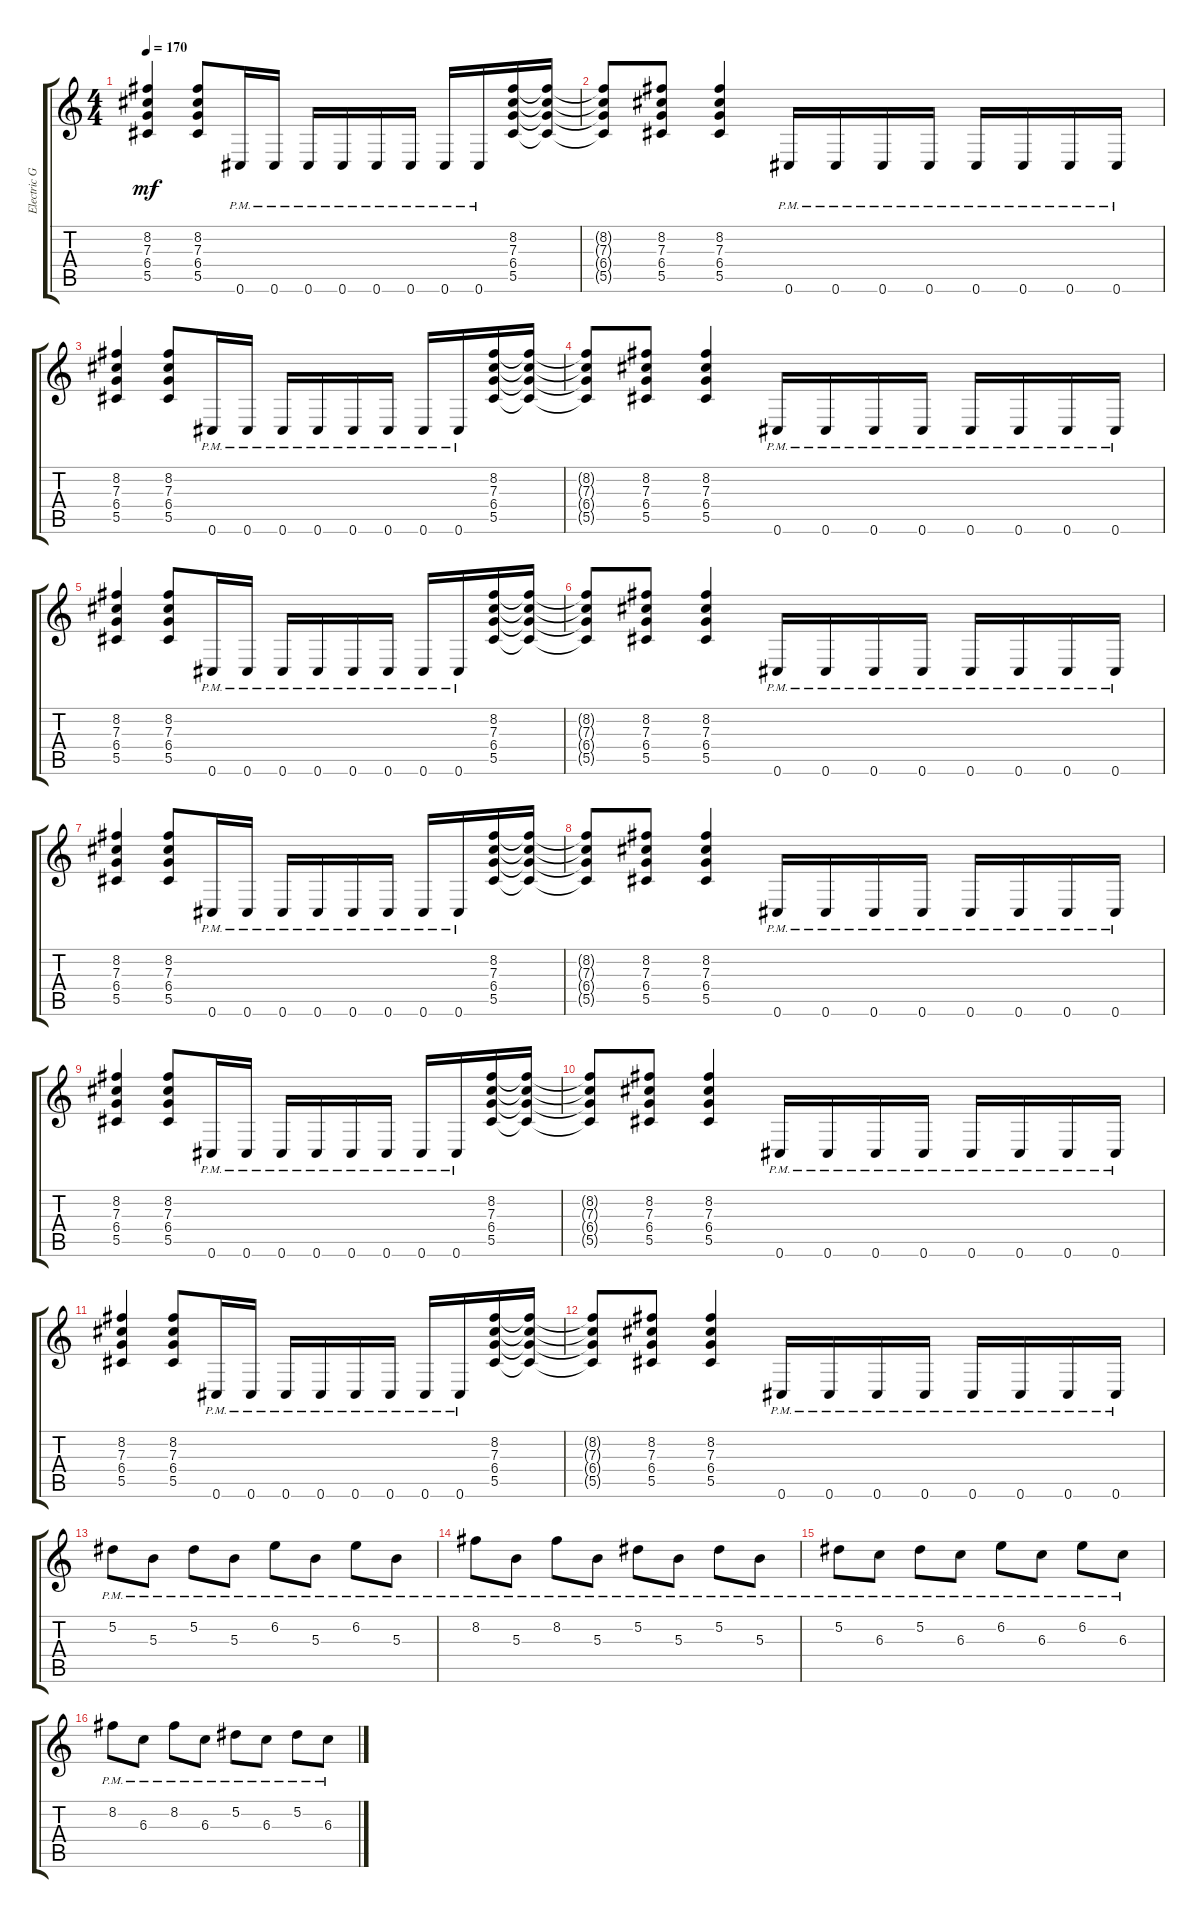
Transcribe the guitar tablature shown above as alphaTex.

\track ("Electric Guitar (Drive)" "Electric G") {instrument overdrivenguitar}
\staff {score tabs}
\tuning (Eb4 Bb3 Gb3 Db3 Ab2 Db2) {hide}
\ts (4 4)
\tempo 170
\clef g2
\ks c
(8.2 7.3 6.4 5.5).4{dy mf instrument overdrivenguitar} (8.2 7.3 6.4 5.5).8 0.6{pm}.16 0.6{pm}.16 0.6{pm}.16 0.6{pm}.16 0.6{pm}.16 0.6{pm}.16 0.6{pm}.16 0.6{pm}.16 (8.2 7.3 6.4 5.5).16 (8.2{t} 7.3{t} 6.4{t} 5.5{t}).16 |
(8.2{t} 7.3{t} 6.4{t} 5.5{t}).8 (8.2 7.3 6.4 5.5).8 (8.2 7.3 6.4 5.5).4 0.6{pm}.16 0.6{pm}.16 0.6{pm}.16 0.6{pm}.16 0.6{pm}.16 0.6{pm}.16 0.6{pm}.16 0.6{pm}.16 |
(8.2 7.3 6.4 5.5).4 (8.2 7.3 6.4 5.5).8 0.6{pm}.16 0.6{pm}.16 0.6{pm}.16 0.6{pm}.16 0.6{pm}.16 0.6{pm}.16 0.6{pm}.16 0.6{pm}.16 (8.2 7.3 6.4 5.5).16 (8.2{t} 7.3{t} 6.4{t} 5.5{t}).16 |
(8.2{t} 7.3{t} 6.4{t} 5.5{t}).8 (8.2 7.3 6.4 5.5).8 (8.2 7.3 6.4 5.5).4 0.6{pm}.16 0.6{pm}.16 0.6{pm}.16 0.6{pm}.16 0.6{pm}.16 0.6{pm}.16 0.6{pm}.16 0.6{pm}.16 |
(8.2 7.3 6.4 5.5).4 (8.2 7.3 6.4 5.5).8 0.6{pm}.16 0.6{pm}.16 0.6{pm}.16 0.6{pm}.16 0.6{pm}.16 0.6{pm}.16 0.6{pm}.16 0.6{pm}.16 (8.2 7.3 6.4 5.5).16 (8.2{t} 7.3{t} 6.4{t} 5.5{t}).16 |
(8.2{t} 7.3{t} 6.4{t} 5.5{t}).8 (8.2 7.3 6.4 5.5).8 (8.2 7.3 6.4 5.5).4 0.6{pm}.16 0.6{pm}.16 0.6{pm}.16 0.6{pm}.16 0.6{pm}.16 0.6{pm}.16 0.6{pm}.16 0.6{pm}.16 |
(8.2 7.3 6.4 5.5).4 (8.2 7.3 6.4 5.5).8 0.6{pm}.16 0.6{pm}.16 0.6{pm}.16 0.6{pm}.16 0.6{pm}.16 0.6{pm}.16 0.6{pm}.16 0.6{pm}.16 (8.2 7.3 6.4 5.5).16 (8.2{t} 7.3{t} 6.4{t} 5.5{t}).16 |
(8.2{t} 7.3{t} 6.4{t} 5.5{t}).8 (8.2 7.3 6.4 5.5).8 (8.2 7.3 6.4 5.5).4 0.6{pm}.16 0.6{pm}.16 0.6{pm}.16 0.6{pm}.16 0.6{pm}.16 0.6{pm}.16 0.6{pm}.16 0.6{pm}.16 |
(8.2 7.3 6.4 5.5).4 (8.2 7.3 6.4 5.5).8 0.6{pm}.16 0.6{pm}.16 0.6{pm}.16 0.6{pm}.16 0.6{pm}.16 0.6{pm}.16 0.6{pm}.16 0.6{pm}.16 (8.2 7.3 6.4 5.5).16 (8.2{t} 7.3{t} 6.4{t} 5.5{t}).16 |
(8.2{t} 7.3{t} 6.4{t} 5.5{t}).8 (8.2 7.3 6.4 5.5).8 (8.2 7.3 6.4 5.5).4 0.6{pm}.16 0.6{pm}.16 0.6{pm}.16 0.6{pm}.16 0.6{pm}.16 0.6{pm}.16 0.6{pm}.16 0.6{pm}.16 |
(8.2 7.3 6.4 5.5).4 (8.2 7.3 6.4 5.5).8 0.6{pm}.16 0.6{pm}.16 0.6{pm}.16 0.6{pm}.16 0.6{pm}.16 0.6{pm}.16 0.6{pm}.16 0.6{pm}.16 (8.2 7.3 6.4 5.5).16 (8.2{t} 7.3{t} 6.4{t} 5.5{t}).16 |
(8.2{t} 7.3{t} 6.4{t} 5.5{t}).8 (8.2 7.3 6.4 5.5).8 (8.2 7.3 6.4 5.5).4 0.6{pm}.16 0.6{pm}.16 0.6{pm}.16 0.6{pm}.16 0.6{pm}.16 0.6{pm}.16 0.6{pm}.16 0.6{pm}.16 |
5.2{pm}.8 5.3{pm}.8 5.2{pm}.8 5.3{pm}.8 6.2{pm}.8 5.3{pm}.8 6.2{pm}.8 5.3{pm}.8 |
8.2{pm}.8 5.3{pm}.8 8.2{pm}.8 5.3{pm}.8 5.2{pm}.8 5.3{pm}.8 5.2{pm}.8 5.3{pm}.8 |
5.2{pm}.8 6.3{pm}.8 5.2{pm}.8 6.3{pm}.8 6.2{pm}.8 6.3{pm}.8 6.2{pm}.8 6.3{pm}.8 |
8.2{pm}.8 6.3{pm}.8 8.2{pm}.8 6.3{pm}.8 5.2{pm}.8 6.3{pm}.8 5.2{pm}.8 6.3{pm}.8
